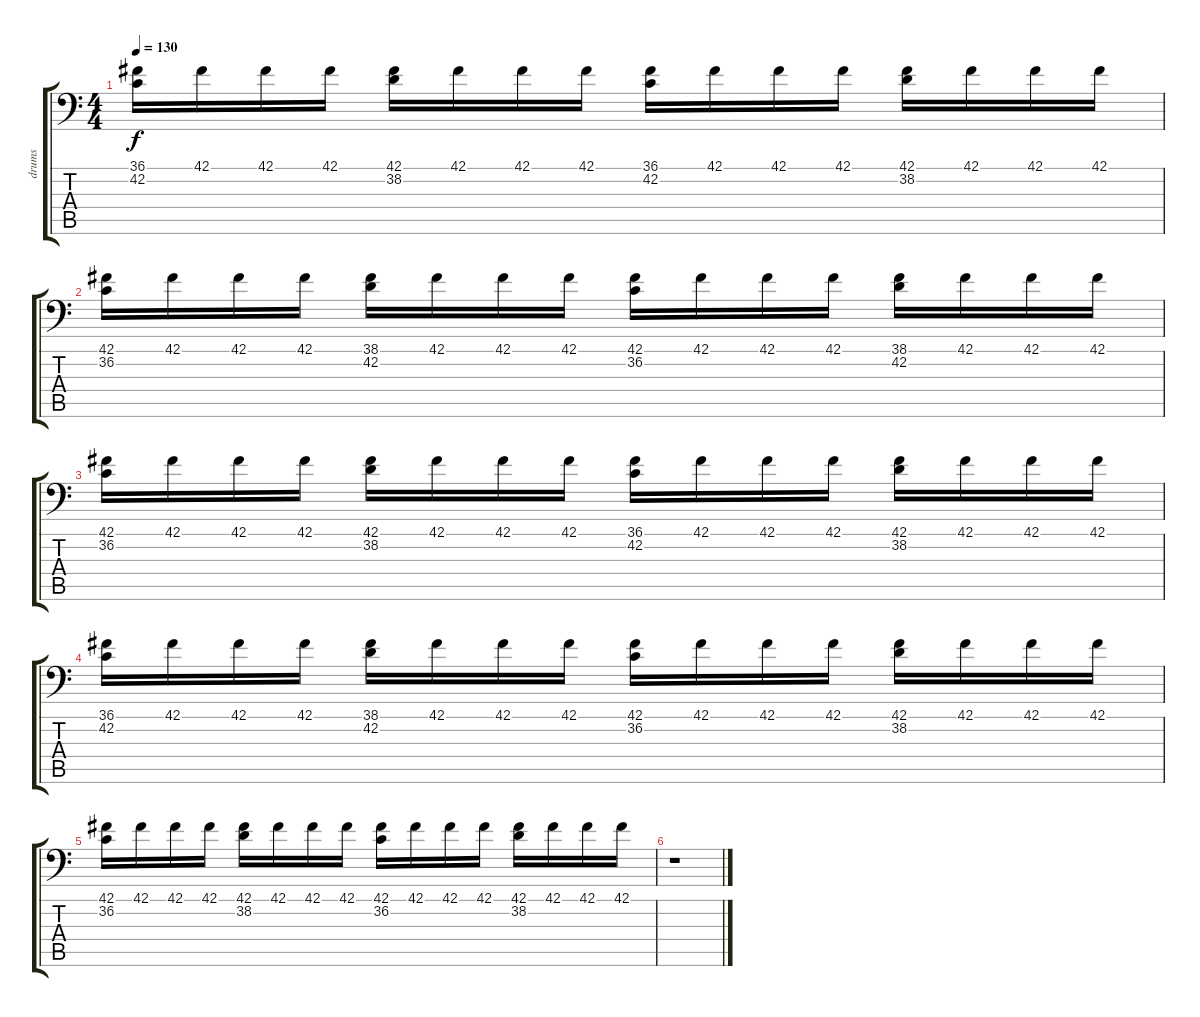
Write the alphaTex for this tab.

\track ("drums" "drums") {solo instrument acousticgrandpiano}
\staff {score tabs}
\tuning (C-1 C-1 C-1 C-1 C-1 C-1) {hide}
\ts (4 4)
\tempo 130
\clef f4
\ks c
(36.1 42.2).16{dy f} 42.1.16 42.1.16 42.1.16 (42.1 38.2).16 42.1.16 42.1.16 42.1.16 (36.1 42.2).16 42.1.16 42.1.16 42.1.16 (42.1 38.2).16 42.1.16 42.1.16 42.1.16 |
(42.1 36.2).16 42.1.16 42.1.16 42.1.16 (38.1 42.2).16 42.1.16 42.1.16 42.1.16 (42.1 36.2).16 42.1.16 42.1.16 42.1.16 (38.1 42.2).16 42.1.16 42.1.16 42.1.16 |
(42.1 36.2).16 42.1.16 42.1.16 42.1.16 (42.1 38.2).16 42.1.16 42.1.16 42.1.16 (36.1 42.2).16 42.1.16 42.1.16 42.1.16 (42.1 38.2).16 42.1.16 42.1.16 42.1.16 |
(36.1 42.2).16 42.1.16 42.1.16 42.1.16 (38.1 42.2).16 42.1.16 42.1.16 42.1.16 (42.1 36.2).16 42.1.16 42.1.16 42.1.16 (42.1 38.2).16 42.1.16 42.1.16 42.1.16 |
(42.1 36.2).16 42.1.16 42.1.16 42.1.16 (42.1 38.2).16 42.1.16 42.1.16 42.1.16 (42.1 36.2).16 42.1.16 42.1.16 42.1.16 (42.1 38.2).16 42.1.16 42.1.16 42.1.16 |
r.1
